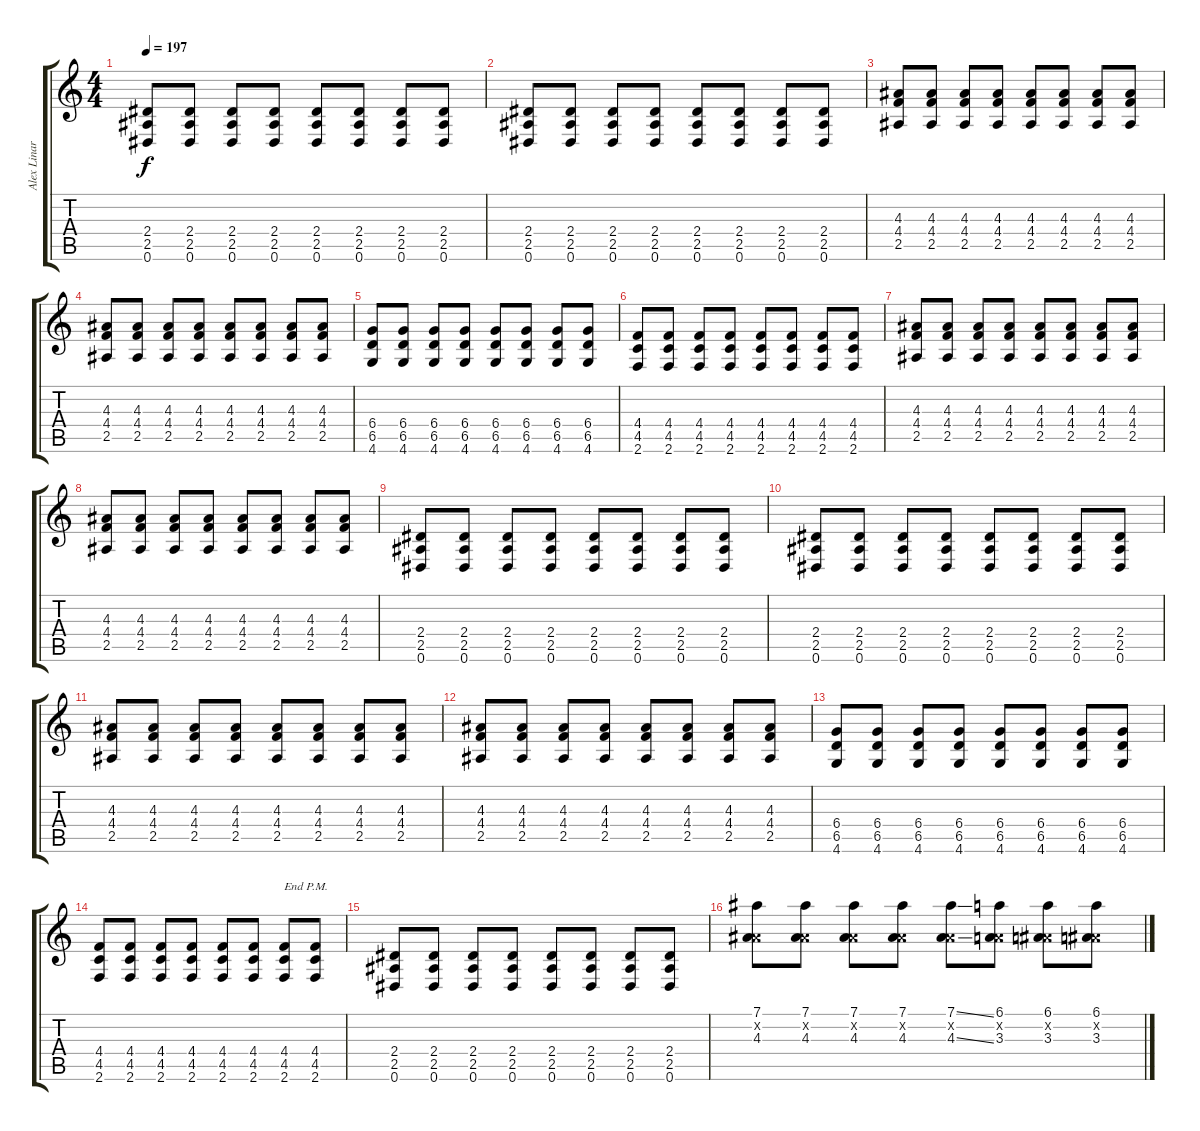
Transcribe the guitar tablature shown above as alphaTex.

\track ("Alex Linares" "Alex Linar") {instrument distortionguitar}
\staff {score tabs}
\tuning (Eb4 Bb3 Gb3 Db3 Ab2 Eb2) {hide}
\ts (4 4)
\tempo 197
\clef g2
\ks c
(2.4 2.5 0.6).8{dy f} (2.4 2.5 0.6).8 (2.4 2.5 0.6).8 (2.4 2.5 0.6).8 (2.4 2.5 0.6).8 (2.4 2.5 0.6).8 (2.4 2.5 0.6).8 (2.4 2.5 0.6).8 |
(2.4 2.5 0.6).8 (2.4 2.5 0.6).8 (2.4 2.5 0.6).8 (2.4 2.5 0.6).8 (2.4 2.5 0.6).8 (2.4 2.5 0.6).8 (2.4 2.5 0.6).8 (2.4 2.5 0.6).8 |
(4.3 4.4 2.5).8 (4.3 4.4 2.5).8 (4.3 4.4 2.5).8 (4.3 4.4 2.5).8 (4.3 4.4 2.5).8 (4.3 4.4 2.5).8 (4.3 4.4 2.5).8 (4.3 4.4 2.5).8 |
(4.3 4.4 2.5).8 (4.3 4.4 2.5).8 (4.3 4.4 2.5).8 (4.3 4.4 2.5).8 (4.3 4.4 2.5).8 (4.3 4.4 2.5).8 (4.3 4.4 2.5).8 (4.3 4.4 2.5).8 |
(6.4 6.5 4.6).8 (6.4 6.5 4.6).8 (6.4 6.5 4.6).8 (6.4 6.5 4.6).8 (6.4 6.5 4.6).8 (6.4 6.5 4.6).8 (6.4 6.5 4.6).8 (6.4 6.5 4.6).8 |
(4.4 4.5 2.6).8 (4.4 4.5 2.6).8 (4.4 4.5 2.6).8 (4.4 4.5 2.6).8 (4.4 4.5 2.6).8 (4.4 4.5 2.6).8 (4.4 4.5 2.6).8 (4.4 4.5 2.6).8 |
(4.3 4.4 2.5).8 (4.3 4.4 2.5).8 (4.3 4.4 2.5).8 (4.3 4.4 2.5).8 (4.3 4.4 2.5).8 (4.3 4.4 2.5).8 (4.3 4.4 2.5).8 (4.3 4.4 2.5).8 |
(4.3 4.4 2.5).8 (4.3 4.4 2.5).8 (4.3 4.4 2.5).8 (4.3 4.4 2.5).8 (4.3 4.4 2.5).8 (4.3 4.4 2.5).8 (4.3 4.4 2.5).8 (4.3 4.4 2.5).8 |
(2.4 2.5 0.6).8 (2.4 2.5 0.6).8 (2.4 2.5 0.6).8 (2.4 2.5 0.6).8 (2.4 2.5 0.6).8 (2.4 2.5 0.6).8 (2.4 2.5 0.6).8 (2.4 2.5 0.6).8 |
(2.4 2.5 0.6).8 (2.4 2.5 0.6).8 (2.4 2.5 0.6).8 (2.4 2.5 0.6).8 (2.4 2.5 0.6).8 (2.4 2.5 0.6).8 (2.4 2.5 0.6).8 (2.4 2.5 0.6).8 |
(4.3 4.4 2.5).8 (4.3 4.4 2.5).8 (4.3 4.4 2.5).8 (4.3 4.4 2.5).8 (4.3 4.4 2.5).8 (4.3 4.4 2.5).8 (4.3 4.4 2.5).8 (4.3 4.4 2.5).8 |
(4.3 4.4 2.5).8 (4.3 4.4 2.5).8 (4.3 4.4 2.5).8 (4.3 4.4 2.5).8 (4.3 4.4 2.5).8 (4.3 4.4 2.5).8 (4.3 4.4 2.5).8 (4.3 4.4 2.5).8 |
(6.4 6.5 4.6).8 (6.4 6.5 4.6).8 (6.4 6.5 4.6).8 (6.4 6.5 4.6).8 (6.4 6.5 4.6).8 (6.4 6.5 4.6).8 (6.4 6.5 4.6).8 (6.4 6.5 4.6).8 |
(4.4 4.5 2.6).8 (4.4 4.5 2.6).8 (4.4 4.5 2.6).8 (4.4 4.5 2.6).8 (4.4 4.5 2.6).8 (4.4 4.5 2.6).8 (4.4 4.5 2.6).8{txt "End P.M."} (4.4 4.5 2.6).8 |
(2.4 2.5 0.6).8 (2.4 2.5 0.6).8 (2.4 2.5 0.6).8 (2.4 2.5 0.6).8 (2.4 2.5 0.6).8 (2.4 2.5 0.6).8 (2.4 2.5 0.6).8 (2.4 2.5 0.6).8 |
(7.1 0.2{x} 4.3).8 (7.1 0.2{x} 4.3).8 (7.1 0.2{x} 4.3).8 (7.1 0.2{x} 4.3).8 (7.1{ss} 0.2{x} 4.3{ss}).8 (6.1 0.2{x} 3.3).8 (6.1 0.2{x} 3.3).8 (6.1 0.2{x} 3.3).8
